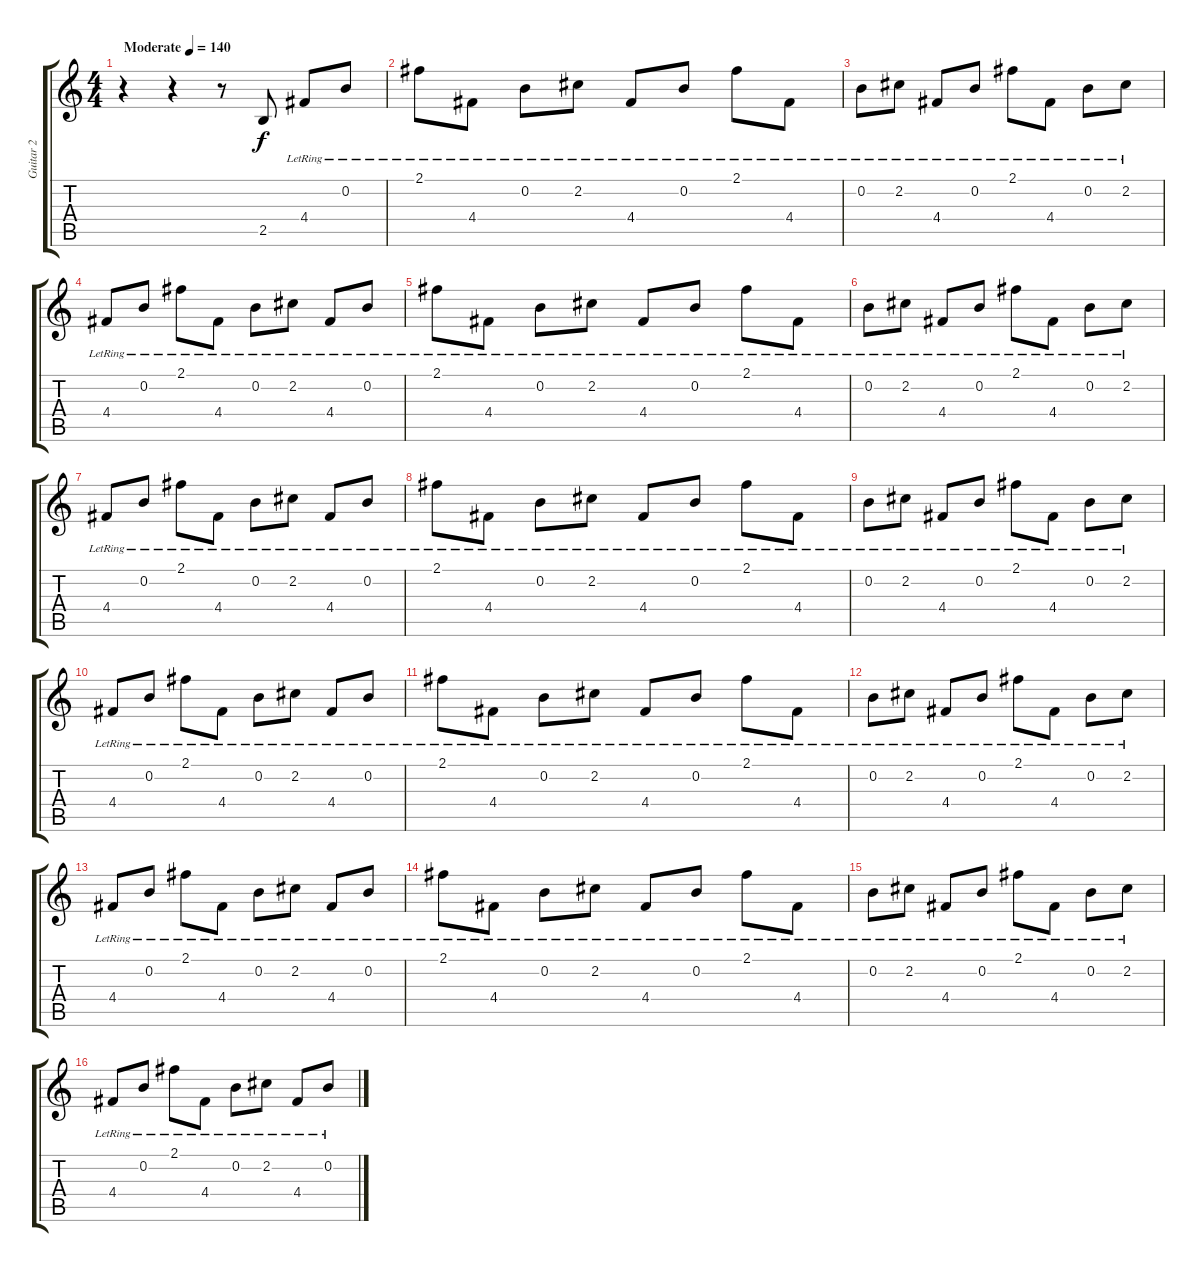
\track ("Guitar 2" "Guitar 2") {instrument electricguitarjazz}
\staff {score tabs}
\tuning (E4 B3 G3 D3 A2 E2) {hide}
\ts (4 4)
\tempo (140 "Moderate")
\clef g2
\ks c
r.4{dy f instrument electricguitarjazz} r.4 r.8 2.5.8 4.4{lr}.8 0.2{lr}.8 |
2.1{lr}.8 4.4{lr}.8 0.2{lr}.8 2.2{lr}.8 4.4{lr}.8 0.2{lr}.8 2.1{lr}.8 4.4{lr}.8 |
0.2{lr}.8 2.2{lr}.8 4.4{lr}.8 0.2{lr}.8 2.1{lr}.8 4.4{lr}.8 0.2{lr}.8 2.2{lr}.8 |
4.4{lr}.8 0.2{lr}.8 2.1{lr}.8 4.4{lr}.8 0.2{lr}.8 2.2{lr}.8 4.4{lr}.8 0.2{lr}.8 |
2.1{lr}.8 4.4{lr}.8 0.2{lr}.8 2.2{lr}.8 4.4{lr}.8 0.2{lr}.8 2.1{lr}.8 4.4{lr}.8 |
0.2{lr}.8 2.2{lr}.8 4.4{lr}.8 0.2{lr}.8 2.1{lr}.8 4.4{lr}.8 0.2{lr}.8 2.2{lr}.8 |
4.4{lr}.8 0.2{lr}.8 2.1{lr}.8 4.4{lr}.8 0.2{lr}.8 2.2{lr}.8 4.4{lr}.8 0.2{lr}.8 |
2.1{lr}.8 4.4{lr}.8 0.2{lr}.8 2.2{lr}.8 4.4{lr}.8 0.2{lr}.8 2.1{lr}.8 4.4{lr}.8 |
0.2{lr}.8 2.2{lr}.8 4.4{lr}.8 0.2{lr}.8 2.1{lr}.8 4.4{lr}.8 0.2{lr}.8 2.2{lr}.8 |
4.4{lr}.8 0.2{lr}.8 2.1{lr}.8 4.4{lr}.8 0.2{lr}.8 2.2{lr}.8 4.4{lr}.8 0.2{lr}.8 |
2.1{lr}.8 4.4{lr}.8 0.2{lr}.8 2.2{lr}.8 4.4{lr}.8 0.2{lr}.8 2.1{lr}.8 4.4{lr}.8 |
0.2{lr}.8 2.2{lr}.8 4.4{lr}.8 0.2{lr}.8 2.1{lr}.8 4.4{lr}.8 0.2{lr}.8 2.2{lr}.8 |
4.4{lr}.8 0.2{lr}.8 2.1{lr}.8 4.4{lr}.8 0.2{lr}.8 2.2{lr}.8 4.4{lr}.8 0.2{lr}.8 |
2.1{lr}.8 4.4{lr}.8 0.2{lr}.8 2.2{lr}.8 4.4{lr}.8 0.2{lr}.8 2.1{lr}.8 4.4{lr}.8 |
0.2{lr}.8 2.2{lr}.8 4.4{lr}.8 0.2{lr}.8 2.1{lr}.8 4.4{lr}.8 0.2{lr}.8 2.2{lr}.8 |
4.4{lr}.8 0.2{lr}.8 2.1{lr}.8 4.4{lr}.8 0.2{lr}.8 2.2{lr}.8 4.4{lr}.8 0.2{lr}.8
